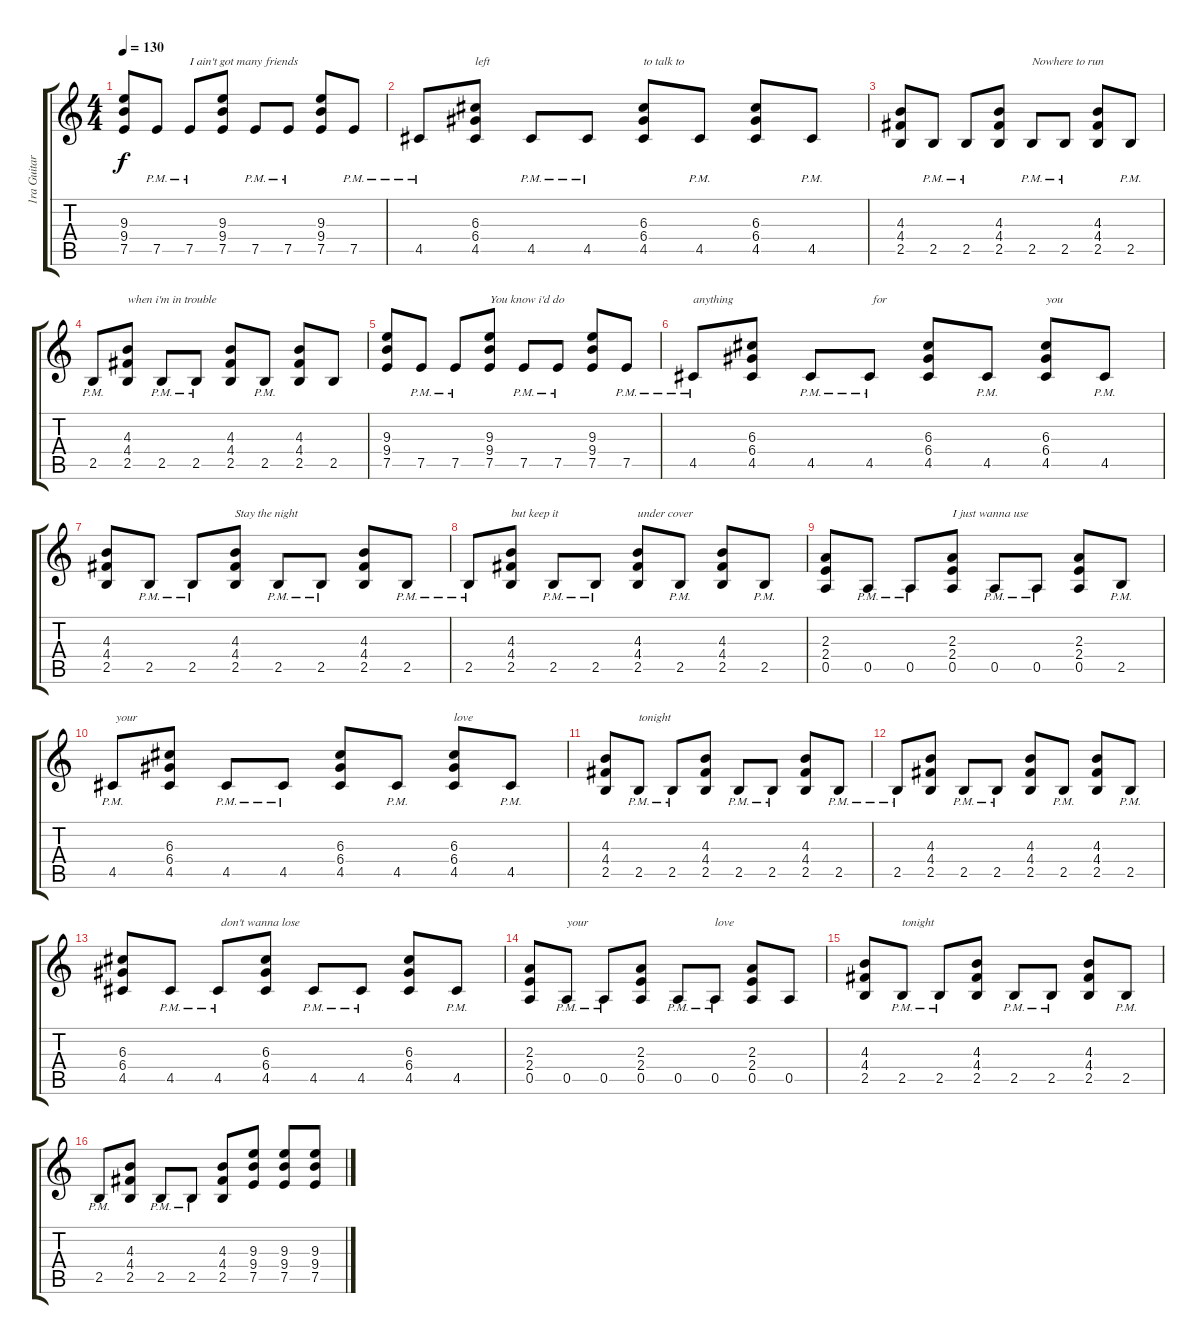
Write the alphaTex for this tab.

\track ("1ra Guitarra" "1ra Guitar") {instrument distortionguitar}
\staff {score tabs}
\tuning (E4 B3 G3 D3 A2 E2) {hide}
\ts (4 4)
\tempo 130
\clef g2
\ks c
(9.3 9.4 7.5).8{dy f} 7.5{pm}.8 7.5{pm}.8{txt "I ain't got many friends "} (9.3 9.4 7.5).8 7.5{pm}.8 7.5{pm}.8 (9.3 9.4 7.5).8 7.5{pm}.8 |
4.5{pm}.8 (6.3 6.4 4.5).8{txt "left"} 4.5{pm}.8 4.5{pm}.8 (6.3 6.4 4.5).8{txt "to talk to"} 4.5{pm}.8 (6.3 6.4 4.5).8 4.5{pm}.8 |
(4.3 4.4 2.5).8 2.5{pm}.8 2.5{pm}.8 (4.3 4.4 2.5).8 2.5{pm}.8{txt "Nowhere to run "} 2.5{pm}.8 (4.3 4.4 2.5).8 2.5{pm}.8 |
2.5{pm}.8 (4.3 4.4 2.5).8{txt "when i'm in trouble"} 2.5{pm}.8 2.5{pm}.8 (4.3 4.4 2.5).8 2.5{pm}.8 (4.3 4.4 2.5).8 2.5.8 |
(9.3 9.4 7.5).8 7.5{pm}.8 7.5{pm}.8 (9.3 9.4 7.5).8{txt "You know i'd do "} 7.5{pm}.8 7.5{pm}.8 (9.3 9.4 7.5).8 7.5{pm}.8 |
4.5{pm}.8{txt "anything"} (6.3 6.4 4.5).8 4.5{pm}.8 4.5{pm}.8{txt " for "} (6.3 6.4 4.5).8 4.5{pm}.8 (6.3 6.4 4.5).8{txt "you"} 4.5{pm}.8 |
(4.3 4.4 2.5).8 2.5{pm}.8 2.5{pm}.8 (4.3 4.4 2.5).8{txt "Stay the night "} 2.5{pm}.8 2.5{pm}.8 (4.3 4.4 2.5).8 2.5{pm}.8 |
2.5{pm}.8 (4.3 4.4 2.5).8{txt "but keep it "} 2.5{pm}.8 2.5{pm}.8 (4.3 4.4 2.5).8{txt "under cover"} 2.5{pm}.8 (4.3 4.4 2.5).8 2.5{pm}.8 |
(2.3 2.4 0.5).8 0.5{pm}.8 0.5{pm}.8 (2.3 2.4 0.5).8{txt "I just wanna use"} 0.5{pm}.8 0.5{pm}.8 (2.3 2.4 0.5).8 2.5{pm}.8 |
4.5{pm}.8{txt " your "} (6.3 6.4 4.5).8 4.5{pm}.8 4.5{pm}.8 (6.3 6.4 4.5).8 4.5{pm}.8 (6.3 6.4 4.5).8{txt "love"} 4.5{pm}.8 |
(4.3 4.4 2.5).8 2.5{pm}.8{txt "tonight"} 2.5{pm}.8 (4.3 4.4 2.5).8 2.5{pm}.8 2.5{pm}.8 (4.3 4.4 2.5).8 2.5{pm}.8 |
2.5{pm}.8 (4.3 4.4 2.5).8 2.5{pm}.8 2.5{pm}.8 (4.3 4.4 2.5).8 2.5{pm}.8 (4.3 4.4 2.5).8 2.5{pm}.8 |
(6.3 6.4 4.5).8 4.5{pm}.8 4.5{pm}.8{txt " don't wanna lose "} (6.3 6.4 4.5).8 4.5{pm}.8 4.5{pm}.8 (6.3 6.4 4.5).8 4.5{pm}.8 |
(2.3 2.4 0.5).8 0.5{pm}.8{txt "your"} 0.5{pm}.8 (2.3 2.4 0.5).8 0.5{pm}.8 0.5{pm}.8{txt "love"} (2.3 2.4 0.5).8 0.5.8 |
(4.3 4.4 2.5).8 2.5{pm}.8{txt "tonight"} 2.5{pm}.8 (4.3 4.4 2.5).8 2.5{pm}.8 2.5{pm}.8 (4.3 4.4 2.5).8 2.5{pm}.8 |
2.5{pm}.8 (4.3 4.4 2.5).8 2.5{pm}.8 2.5{pm}.8 (4.3 4.4 2.5).8 (9.3 9.4 7.5).8 (9.3 9.4 7.5).8 (9.3 9.4 7.5).8
